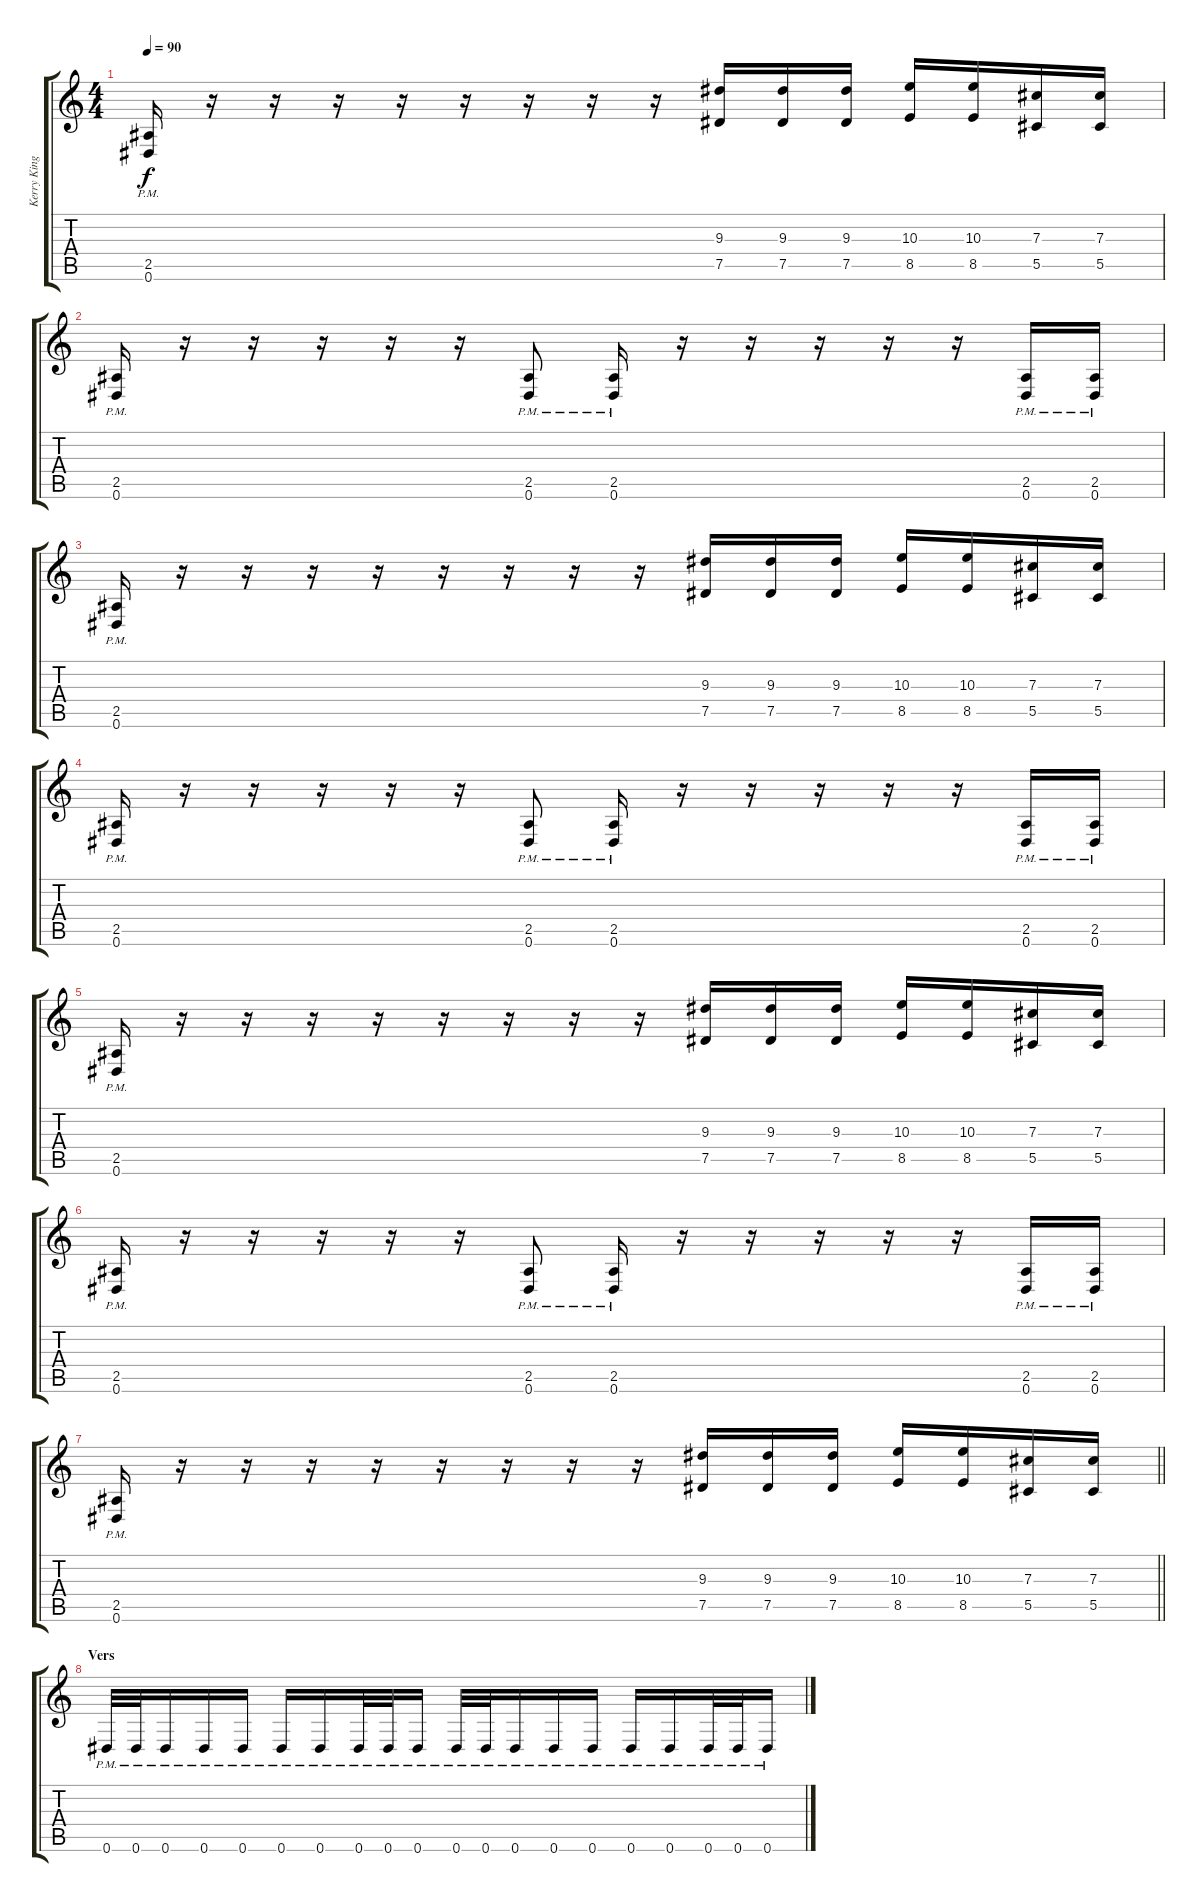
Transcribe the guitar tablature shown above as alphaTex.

\track ("Kerry King" "Kerry King") {instrument distortionguitar}
\staff {score tabs}
\tuning (Eb4 Bb3 Gb3 Db3 Ab2 Eb2) {hide}
\ts (4 4)
\tempo 90
\clef g2
\ks c
(2.5{pm} 0.6{pm}).16{dy f} r.16 r.16 r.16 r.16 r.16 r.16 r.16 r.16 (9.3 7.5).16 (9.3 7.5).16 (9.3 7.5).16 (10.3 8.5).16 (10.3 8.5).16 (7.3 5.5).16 (7.3 5.5).16 |
(2.5{pm} 0.6{pm}).16 r.16 r.16 r.16 r.16 r.16 (2.5{pm} 0.6{pm}).8 (2.5{pm} 0.6{pm}).16 r.16 r.16 r.16 r.16 r.16 (2.5{pm} 0.6{pm}).16 (2.5{pm} 0.6{pm}).16 |
(2.5{pm} 0.6{pm}).16 r.16 r.16 r.16 r.16 r.16 r.16 r.16 r.16 (9.3 7.5).16 (9.3 7.5).16 (9.3 7.5).16 (10.3 8.5).16 (10.3 8.5).16 (7.3 5.5).16 (7.3 5.5).16 |
(2.5{pm} 0.6{pm}).16 r.16 r.16 r.16 r.16 r.16 (2.5{pm} 0.6{pm}).8 (2.5{pm} 0.6{pm}).16 r.16 r.16 r.16 r.16 r.16 (2.5{pm} 0.6{pm}).16 (2.5{pm} 0.6{pm}).16 |
(2.5{pm} 0.6{pm}).16 r.16 r.16 r.16 r.16 r.16 r.16 r.16 r.16 (9.3 7.5).16 (9.3 7.5).16 (9.3 7.5).16 (10.3 8.5).16 (10.3 8.5).16 (7.3 5.5).16 (7.3 5.5).16 |
(2.5{pm} 0.6{pm}).16 r.16 r.16 r.16 r.16 r.16 (2.5{pm} 0.6{pm}).8 (2.5{pm} 0.6{pm}).16 r.16 r.16 r.16 r.16 r.16 (2.5{pm} 0.6{pm}).16 (2.5{pm} 0.6{pm}).16 |
\barLineRight lightlight
(2.5{pm} 0.6{pm}).16 r.16 r.16 r.16 r.16 r.16 r.16 r.16 r.16 (9.3 7.5).16 (9.3 7.5).16 (9.3 7.5).16 (10.3 8.5).16 (10.3 8.5).16 (7.3 5.5).16 (7.3 5.5).16 |
\section ("" "Vers")
0.6{pm}.32{volume 10} 0.6{pm}.32 0.6{pm}.16 0.6{pm}.16 0.6{pm}.16 0.6{pm}.16 0.6{pm}.16 0.6{pm}.32 0.6{pm}.32 0.6{pm}.16 0.6{pm}.32 0.6{pm}.32 0.6{pm}.16 0.6{pm}.16 0.6{pm}.16 0.6{pm}.16 0.6{pm}.16 0.6{pm}.32 0.6{pm}.32 0.6{pm}.16
